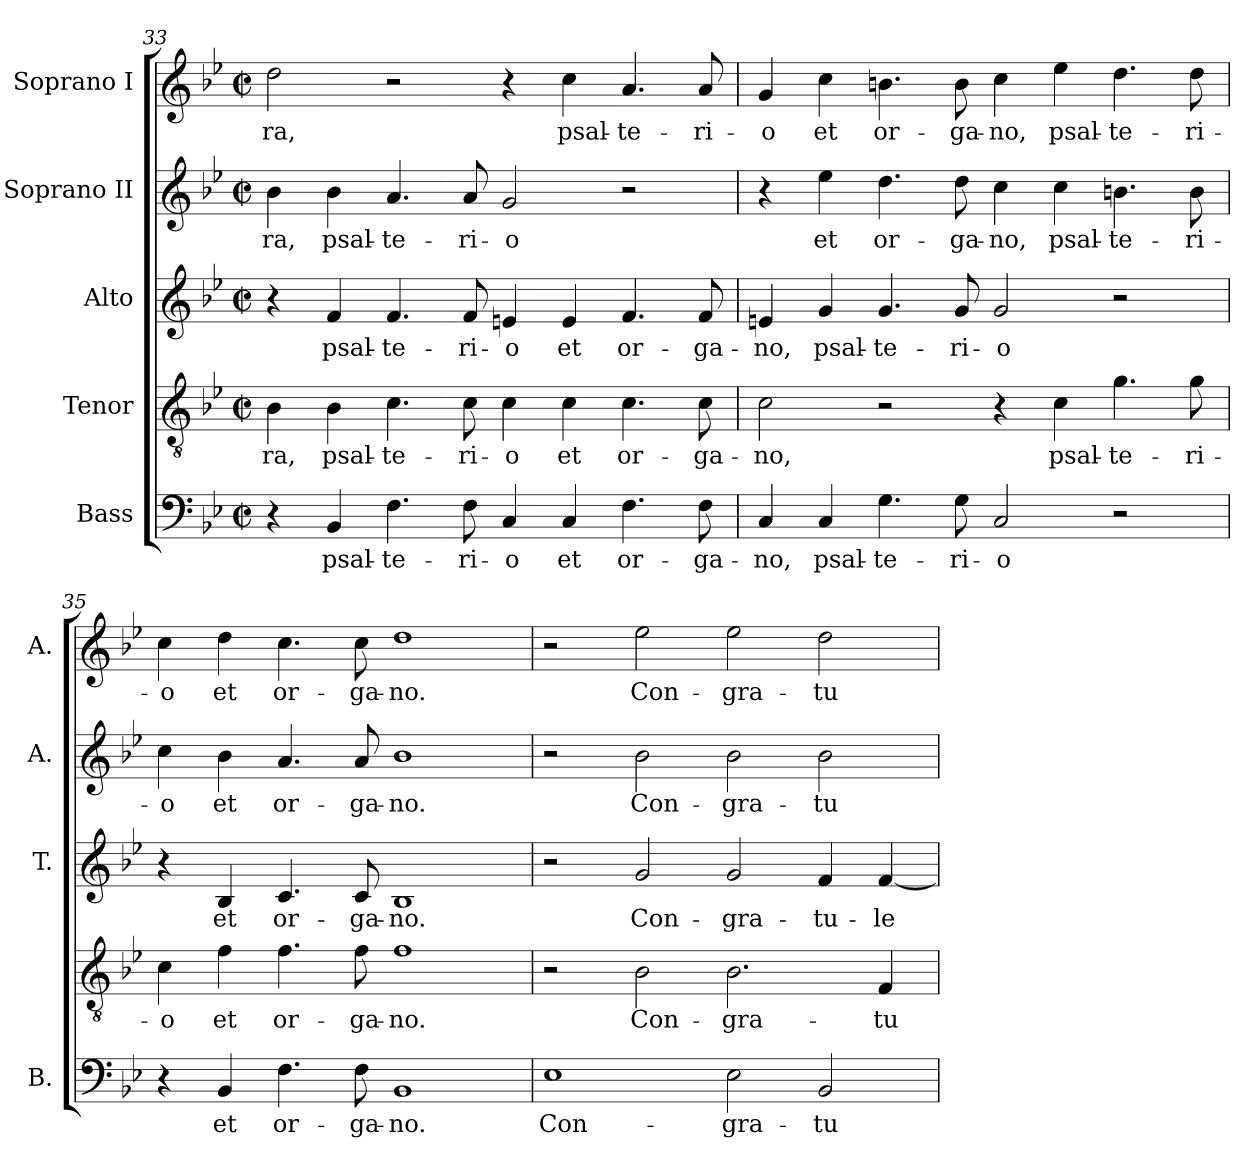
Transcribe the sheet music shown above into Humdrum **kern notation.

**kern	**text	**kern	**text	**kern	**text	**kern	**text	**kern	**text
*part5	*part5	*part4	*part4	*part3	*part3	*part2	*part2	*part1	*part1
*staff5	*staff5	*staff4	*staff4	*staff3	*staff3	*staff2	*staff2	*staff1	*staff1
*I"Bass	*	*I"Tenor	*	*I"Alto	*	*I"Soprano II	*	*I"Soprano I	*
*I'B.	*	*	*	*I'T.	*	*I'A.	*	*I'A.	*
*clefF4	*	*clefGv2	*	*clefG2	*	*clefG2	*	*clefG2	*
*	*	*ITrd7c12	*	*ITrd7c12	*	*	*	*	*
*k[b-e-]	*	*k[b-e-]	*	*k[b-e-]	*	*k[b-e-]	*	*k[b-e-]	*
*B-:	*	*B-:	*	*B-:	*	*B-:	*	*B-:	*
*M2/2	*	*M2/2	*	*M2/2	*	*M2/2	*	*M2/2	*
*met(c|)	*	*met(c|)	*	*met(c|)	*	*met(c|)	*	*met(c|)	*
=33	=33	=33	=33	=33	=33	=33	=33	=33	=33
!	!	!	!LO:LY:b:color=#000000	!	!	!	!	!	!
!	!	!	!	!	!	!	!LO:LY:b:color=#000000	!	!
!	!	!	!	!	!	!	!	!	!LO:LY:b:color=#000000
4r	.	4BB-i\	-ra,	4r	.	4b-i\	-ra,	2ddi\	-ra,
!	!LO:LY:b:color=#000000	!	!	!	!	!	!	!	!
!	!	!	!LO:LY:b:color=#000000	!	!	!	!	!	!
!	!	!	!	!	!LO:LY:b:color=#000000	!	!	!	!
!	!	!	!	!	!	!	!LO:LY:b:color=#000000	!	!
4BB-i/	psal-	4BB-i\	psal-	4Fi/	psal-	4b-i\	psal-	.	.
!	!LO:LY:b:color=#000000	!	!	!	!	!	!	!	!
!	!	!	!LO:LY:b:color=#000000	!	!	!	!	!	!
!	!	!	!	!	!LO:LY:b:color=#000000	!	!	!	!
!	!	!	!	!	!	!	!LO:LY:b:color=#000000	!	!
4.Fi\	-te-	4.Ci\	-te-	4.Fi/	-te-	4.ai/	-te-	2r	.
!	!LO:LY:b:color=#000000	!	!	!	!	!	!	!	!
!	!	!	!LO:LY:b:color=#000000	!	!	!	!	!	!
!	!	!	!	!	!LO:LY:b:color=#000000	!	!	!	!
!	!	!	!	!	!	!	!LO:LY:b:color=#000000	!	!
8Fi\	-ri-	8Ci\	-ri-	8Fi/	-ri-	8ai/	-ri-	.	.
!	!LO:LY:b:color=#000000	!	!	!	!	!	!	!	!
!	!	!	!LO:LY:b:color=#000000	!	!	!	!	!	!
!	!	!	!	!	!LO:LY:b:color=#000000	!	!	!	!
!	!	!	!	!	!	!	!LO:LY:b:color=#000000	!	!
4Ci/	-o	4Ci\	-o	4Eni/	-o	2gi/	-o	4r	.
!	!LO:LY:b:color=#000000	!	!	!	!	!	!	!	!
!	!	!	!LO:LY:b:color=#000000	!	!	!	!	!	!
!	!	!	!	!	!LO:LY:b:color=#000000	!	!	!	!
!	!	!	!	!	!	!	!	!	!LO:LY:b:color=#000000
4Ci/	et	4Ci\	et	4Ei/	et	.	.	4cci\	psal-
!	!LO:LY:b:color=#000000	!	!	!	!	!	!	!	!
!	!	!	!LO:LY:b:color=#000000	!	!	!	!	!	!
!	!	!	!	!	!LO:LY:b:color=#000000	!	!	!	!
!	!	!	!	!	!	!	!	!	!LO:LY:b:color=#000000
4.Fi\	or-	4.Ci\	or-	4.Fi/	or-	2r	.	4.ai/	-te-
!	!LO:LY:b:color=#000000	!	!	!	!	!	!	!	!
!	!	!	!LO:LY:b:color=#000000	!	!	!	!	!	!
!	!	!	!	!	!LO:LY:b:color=#000000	!	!	!	!
!	!	!	!	!	!	!	!	!	!LO:LY:b:color=#000000
8Fi\	-ga-	8Ci\	-ga-	8Fi/	-ga-	.	.	8ai/	-ri-
=34	=34	=34	=34	=34	=34	=34	=34	=34	=34
!	!LO:LY:b:color=#000000	!	!	!	!	!	!	!	!
!	!	!	!LO:LY:b:color=#000000	!	!	!	!	!	!
!	!	!	!	!	!LO:LY:b:color=#000000	!	!	!	!
!	!	!	!	!	!	!	!	!	!LO:LY:b:color=#000000
4Ci/	-no,	2Ci\	-no,	4Eni/	-no,	4r	.	4gi/	-o
!	!LO:LY:b:color=#000000	!	!	!	!	!	!	!	!
!	!	!	!	!	!LO:LY:b:color=#000000	!	!	!	!
!	!	!	!	!	!	!	!LO:LY:b:color=#000000	!	!
!	!	!	!	!	!	!	!	!	!LO:LY:b:color=#000000
4Ci/	psal-	.	.	4Gi/	psal-	4ee-i\	et	4cci\	et
!	!LO:LY:b:color=#000000	!	!	!	!	!	!	!	!
!	!	!	!	!	!LO:LY:b:color=#000000	!	!	!	!
!	!	!	!	!	!	!	!LO:LY:b:color=#000000	!	!
!	!	!	!	!	!	!	!	!	!LO:LY:b:color=#000000
4.Gi\	-te-	2r	.	4.Gi/	-te-	4.ddi\	or-	4.bni\	or-
!	!LO:LY:b:color=#000000	!	!	!	!	!	!	!	!
!	!	!	!	!	!LO:LY:b:color=#000000	!	!	!	!
!	!	!	!	!	!	!	!LO:LY:b:color=#000000	!	!
!	!	!	!	!	!	!	!	!	!LO:LY:b:color=#000000
8Gi\	-ri-	.	.	8Gi/	-ri-	8ddi\	-ga-	8bi\	-ga-
!	!LO:LY:b:color=#000000	!	!	!	!	!	!	!	!
!	!	!	!	!	!LO:LY:b:color=#000000	!	!	!	!
!	!	!	!	!	!	!	!LO:LY:b:color=#000000	!	!
!	!	!	!	!	!	!	!	!	!LO:LY:b:color=#000000
2Ci/	-o	4r	.	2Gi/	-o	4cci\	-no,	4cci\	-no,
!	!	!	!LO:LY:b:color=#000000	!	!	!	!	!	!
!	!	!	!	!	!	!	!LO:LY:b:color=#000000	!	!
!	!	!	!	!	!	!	!	!	!LO:LY:b:color=#000000
.	.	4Ci\	psal-	.	.	4cci\	psal-	4ee-i\	psal-
!	!	!	!LO:LY:b:color=#000000	!	!	!	!	!	!
!	!	!	!	!	!	!	!LO:LY:b:color=#000000	!	!
!	!	!	!	!	!	!	!	!	!LO:LY:b:color=#000000
2r	.	4.Gi\	-te-	2r	.	4.bni\	-te-	4.ddi\	-te-
!	!	!	!LO:LY:b:color=#000000	!	!	!	!	!	!
!	!	!	!	!	!	!	!LO:LY:b:color=#000000	!	!
!	!	!	!	!	!	!	!	!	!LO:LY:b:color=#000000
.	.	8Gi\	-ri-	.	.	8bi\	-ri-	8ddi\	-ri-
!!LO:PB:g=z
=35	=35	=35	=35	=35	=35	=35	=35	=35	=35
!	!	!	!LO:LY:b:color=#000000	!	!	!	!	!	!
!	!	!	!	!	!	!	!LO:LY:b:color=#000000	!	!
!	!	!	!	!	!	!	!	!	!LO:LY:b:color=#000000
4r	.	4Ci\	-o	4r	.	4cci\	-o	4cci\	-o
!	!LO:LY:b:color=#000000	!	!	!	!	!	!	!	!
!	!	!	!LO:LY:b:color=#000000	!	!	!	!	!	!
!	!	!	!	!	!LO:LY:b:color=#000000	!	!	!	!
!	!	!	!	!	!	!	!LO:LY:b:color=#000000	!	!
!	!	!	!	!	!	!	!	!	!LO:LY:b:color=#000000
4BB-i/	et	4Fi\	et	4BB-i/	et	4b-i\	et	4ddi\	et
!	!LO:LY:b:color=#000000	!	!	!	!	!	!	!	!
!	!	!	!LO:LY:b:color=#000000	!	!	!	!	!	!
!	!	!	!	!	!LO:LY:b:color=#000000	!	!	!	!
!	!	!	!	!	!	!	!LO:LY:b:color=#000000	!	!
!	!	!	!	!	!	!	!	!	!LO:LY:b:color=#000000
4.Fi\	or-	4.Fi\	or-	4.Ci/	or-	4.ai/	or-	4.cci\	or-
!	!LO:LY:b:color=#000000	!	!	!	!	!	!	!	!
!	!	!	!LO:LY:b:color=#000000	!	!	!	!	!	!
!	!	!	!	!	!LO:LY:b:color=#000000	!	!	!	!
!	!	!	!	!	!	!	!LO:LY:b:color=#000000	!	!
!	!	!	!	!	!	!	!	!	!LO:LY:b:color=#000000
8Fi\	-ga-	8Fi\	-ga-	8Ci/	-ga-	8ai/	-ga-	8cci\	-ga-
!	!LO:LY:b:color=#000000	!	!	!	!	!	!	!	!
!	!	!	!LO:LY:b:color=#000000	!	!	!	!	!	!
!	!	!	!	!	!LO:LY:b:color=#000000	!	!	!	!
!	!	!	!	!	!	!	!LO:LY:b:color=#000000	!	!
!	!	!	!	!	!	!	!	!	!LO:LY:b:color=#000000
1BB-i	-no.	1Fi	-no.	1BB-i	-no.	1b-i	-no.	1ddi	-no.
=36	=36	=36	=36	=36	=36	=36	=36	=36	=36
!	!LO:LY:b:color=#000000	!	!	!	!	!	!	!	!
1E-i	Con-	2r	.	2r	.	2r	.	2r	.
!	!	!	!LO:LY:b:color=#000000	!	!	!	!	!	!
!	!	!	!	!	!LO:LY:b:color=#000000	!	!	!	!
!	!	!	!	!	!	!	!LO:LY:b:color=#000000	!	!
!	!	!	!	!	!	!	!	!	!LO:LY:b:color=#000000
.	.	2BB-i\	Con-	2Gi/	Con-	2b-i\	Con-	2ee-i\	Con-
!	!LO:LY:b:color=#000000	!	!	!	!	!	!	!	!
!	!	!	!LO:LY:b:color=#000000	!	!	!	!	!	!
!	!	!	!	!	!LO:LY:b:color=#000000	!	!	!	!
!	!	!	!	!	!	!	!LO:LY:b:color=#000000	!	!
!	!	!	!	!	!	!	!	!	!LO:LY:b:color=#000000
2E-i\	-gra-	2.BB-i\	-gra-	2Gi/	-gra-	2b-i\	-gra-	2ee-i\	-gra-
!	!LO:LY:b:color=#000000	!	!	!	!	!	!	!	!
!	!	!	!	!	!LO:LY:b:color=#000000	!	!	!	!
!	!	!	!	!	!	!	!LO:LY:b:color=#000000	!	!
!	!	!	!	!	!	!	!	!	!LO:LY:b:color=#000000
2BB-i/	-tu-	.	.	4Fi/	-tu-	2b-i\	-tu-	2ddi\	-tu-
!	!	!	!LO:LY:b:color=#000000	!	!	!	!	!	!
!	!	!	!	!	!LO:LY:b:color=#000000	!	!	!	!
.	.	4FFi/	-tu-	[<4Fi/	-le-	.	.	.	.
=	=	=	=	=	=	=	=	=	=
*-	*-	*-	*-	*-	*-	*-	*-	*-	*-
